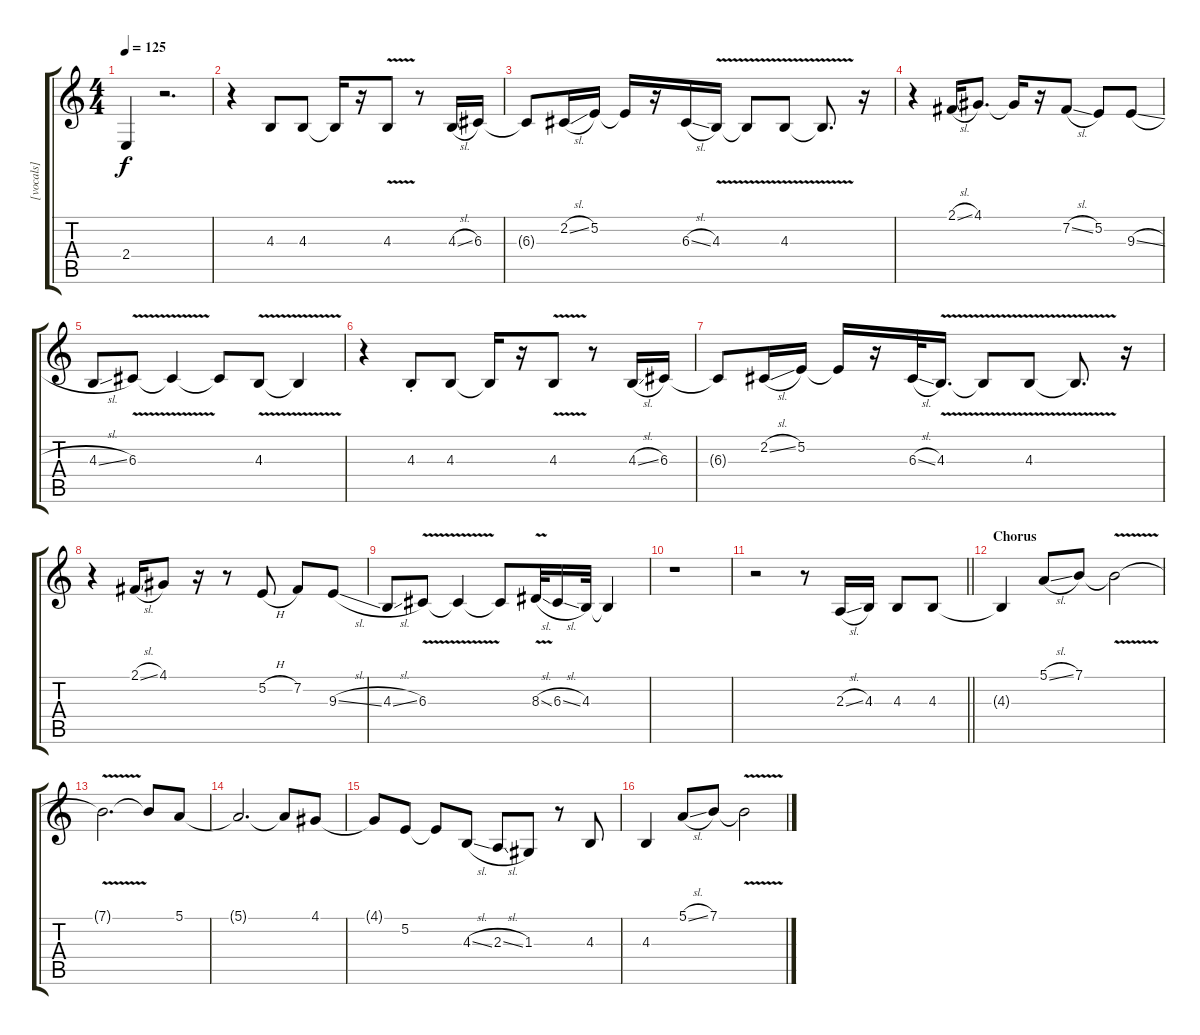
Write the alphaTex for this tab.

\track ("[vocals]" "[vocals]") {instrument lead2sawtooth}
\staff {score tabs}
\tuning (E4 B3 G3 D3 A2 E2) {hide}
\ts (4 4)
\tempo 125
\clef g2
\ks c
2.4{t}.4{dy f} r.2{d} |
r.4 4.3.8 4.3.8 4.3{t}.16 r.16 4.3{v}.8 r.8 4.3{sl}.16 6.3.16 |
6.3{t}.8 2.2{sl}.16 5.2.16 5.2{t}.16 r.16 6.3{sl}.16 4.3{v}.16 4.3{t}.8 4.3{v}.8 4.3{t}.8{d} r.16 |
r.4 2.1{sl}.16 4.1.8{d} 4.1{t}.16 r.16 7.2{sl}.8 5.2.8 9.3{sl}.8 |
4.3{sl}.8 6.3{v}.8 6.3{t}.4 6.3{t}.8 4.3{v}.8 4.3{t}.4 |
r.4 4.3{st}.8 4.3.8 4.3{t}.16 r.16 4.3{v}.8 r.8 4.3{sl}.16 6.3.16 |
6.3{t}.8 2.2{sl}.16 5.2.16 5.2{t}.16 r.16 6.3{sl}.32 4.3{v}.16{d} 4.3{t}.8 4.3{v}.8 4.3{t}.8{d} r.16 |
r.4 2.1{sl}.16 4.1.8 r.16 r.8 5.2{h}.8 7.2.8 9.3{sl}.8 |
4.3{sl}.8 6.3{v}.8 6.3{t}.4 6.3{t}.8 8.3{v sl}.32 6.3{sl}.16 4.3.32 4.3{t}.4 |
r.1 |
\barLineRight lightlight
r.2 r.8 2.3{sl}.16 4.3.16 4.3.8 4.3.8 |
\section ("" "Chorus")
4.3{t}.4 5.1{sl}.8 7.1.8 7.1{v t}.2 |
7.1{t}.2{d} 7.1{t}.8 5.1.8 |
5.1{t}.2{d} 5.1{t}.8 4.1.8 |
4.1{t}.8 5.2.8 5.2{t}.8 4.3{sl}.8 2.3{sl}.8 1.3.8 r.8 4.3.8 |
4.3.4 5.1{sl}.8 7.1.8 7.1{v t}.2
